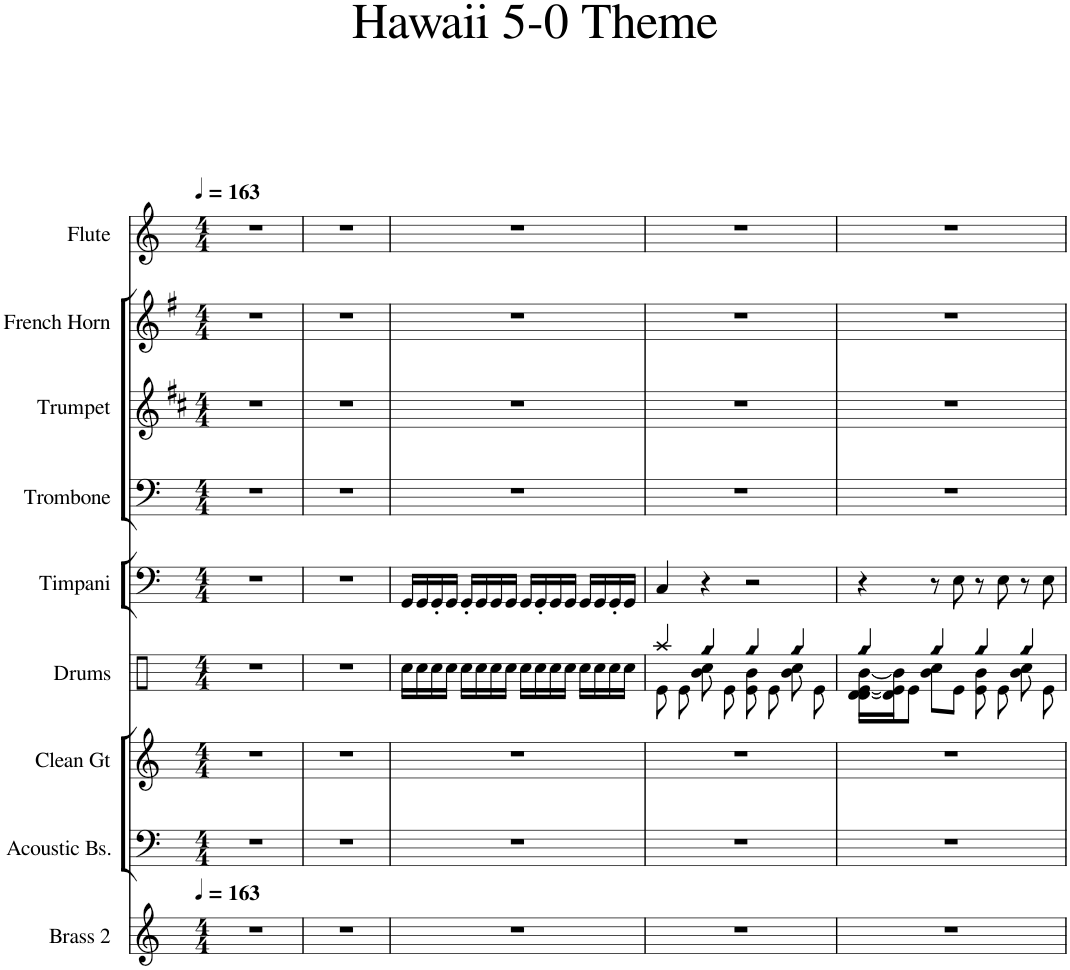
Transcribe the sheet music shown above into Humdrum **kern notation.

**kern	**kern	**kern	**kern	**kern	**kern	**kern	**kern	**kern
*part9	*part8	*part7	*part6	*part5	*part4	*part3	*part2	*part1
*staff9	*staff8	*staff7	*staff6	*staff5	*staff4	*staff3	*staff2	*staff1
*I"Brass 2	*I"Acoustic Bs.	*I"Clean Gt	*I"Drums	*I"Timpani	*I"Trombone	*I"Trumpet	*I"French Horn	*I"Flute
*I'Brass 2	*I'Acoustic Bs.	*I'Clean Gt	*I'Drums	*I'Timpani	*I'Trombone	*I'Trumpet	*I'French Horn	*I'Flute
*clefG2	*clefF4	*clefG2	*clefX	*clefF4	*clefF4	*clefG2	*clefG2	*clefG2
*	*	*	*	*	*	*Trd1c2	*Trd4c7	*
*k[]	*k[]	*k[]	*k[]	*k[]	*k[]	*k[f#c#]	*k[f#]	*k[]
*M4/4	*M4/4	*M4/4	*M4/4	*M4/4	*M4/4	*M4/4	*M4/4	*M4/4
=1	=1	=1	=1	=1	=1	=1	=1	=1
!	!	!	!	!	!	!	!	!LO:TX:a:B:t=𝅘𝅥 = 163
!LO:TX:a:B:t=𝅘𝅥 = 163	!	!	!	!	!	!	!	!
1r	1r	1r	1r	1r	1r	1r	1r	1r
=2	=2	=2	=2	=2	=2	=2	=2	=2
1r	1r	1r	1r	1r	1r	1r	1r	1r
=3	=3	=3	=3	=3	=3	=3	=3	=3
1r	1r	1r	16cc\LL	16GG/LL	1r	1r	1r	1r
.	.	.	16cc\	16GG/	.	.	.	.
.	.	.	16cc\	16GG'/	.	.	.	.
.	.	.	16cc\JJ	16GG/JJ	.	.	.	.
.	.	.	16cc\LL	16GG'/LL	.	.	.	.
.	.	.	16cc\	16GG/	.	.	.	.
.	.	.	16cc\	16GG/	.	.	.	.
.	.	.	16cc\JJ	16GG/JJ	.	.	.	.
.	.	.	16cc\LL	16GG/LL	.	.	.	.
.	.	.	16cc\	16GG'/	.	.	.	.
.	.	.	16cc\	16GG/	.	.	.	.
.	.	.	16cc\JJ	16GG/JJ	.	.	.	.
.	.	.	16cc\LL	16GG/LL	.	.	.	.
.	.	.	16cc\	16GG/	.	.	.	.
.	.	.	16cc\	16GG'/	.	.	.	.
.	.	.	16cc\JJ	16GG/JJ	.	.	.	.
=4	=4	=4	=4	=4	=4	=4	=4	=4
*	*	*	*^	*	*	*	*	*
1r	1r	1r	4aa/	8e\	4C/	1r	1r	1r	1r
.	.	.	.	8e\	.	.	.	.	.
!	!	!	!LO:N:head=diamond	!	!	!	!	!	!
.	.	.	4gg/	8b\ 8cc\	4r	.	.	.	.
.	.	.	.	8e\	.	.	.	.	.
!	!	!	!LO:N:head=diamond	!	!	!	!	!	!
.	.	.	4gg/	8e\ 8b\	2r	.	.	.	.
.	.	.	.	8e\	.	.	.	.	.
!	!	!	!LO:N:head=diamond	!	!	!	!	!	!
.	.	.	4gg/	8b\ 8cc\	.	.	.	.	.
.	.	.	.	8e\	.	.	.	.	.
=5	=5	=5	=5	=5	=5	=5	=5	=5	=5
!	!	!	!LO:N:head=diamond	!	!	!	!	!	!
1r	1r	1r	4gg/	[16d\ 16d\ [16e\ [16b\LL	4r	1r	1r	1r	1r
.	.	.	.	16d\] 16e\] 16b\]J	.	.	.	.	.
.	.	.	.	8e\J	.	.	.	.	.
!	!	!	!LO:N:head=diamond	!	!	!	!	!	!
.	.	.	4gg/	8b\ 8cc\L	8r	.	.	.	.
.	.	.	.	8e\J	8E\	.	.	.	.
!	!	!	!LO:N:head=diamond	!	!	!	!	!	!
.	.	.	4gg/	8e\ 8b\	8r	.	.	.	.
.	.	.	.	8e\	8E\	.	.	.	.
!	!	!	!LO:N:head=diamond	!	!	!	!	!	!
.	.	.	4gg/	8b\ 8cc\	8r	.	.	.	.
.	.	.	.	8e\	8E\	.	.	.	.
*	*	*	*v	*v	*	*	*	*	*
=	=	=	=	=	=	=	=	=
*-	*-	*-	*-	*-	*-	*-	*-	*-
